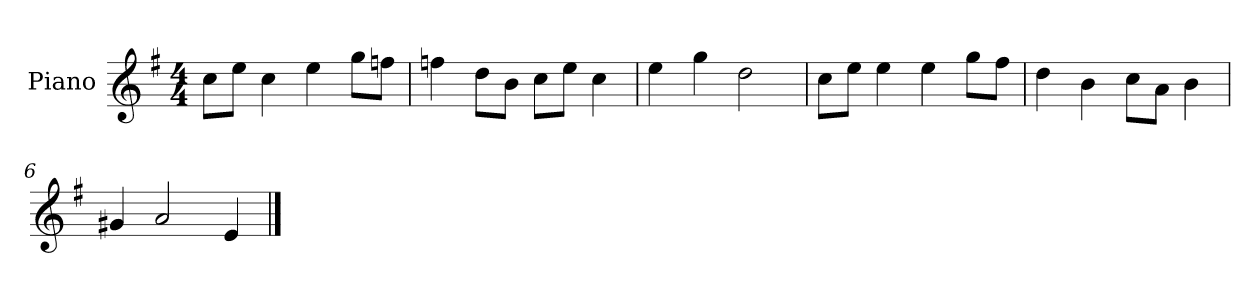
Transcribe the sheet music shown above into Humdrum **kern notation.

**kern
*part1
*staff1
*I"Piano
*I'P-no
*clefG2
*k[f#]
*M4/4
*MM90
=1
8cc\L
8ee\J
4cc\
4ee\
8gg\L
8ffn\J
=2
4ffn\
8dd\L
8b\J
8cc\L
8ee\J
4cc\
=3
4ee\
4gg\
2dd\
=4
8cc\L
8ee\J
4ee\
4ee\
8gg\L
8ff#\J
=5
4dd\
4b\
8cc\L
8a\J
4b\
=6
4g#X/
2a/
4e/
==
*-
